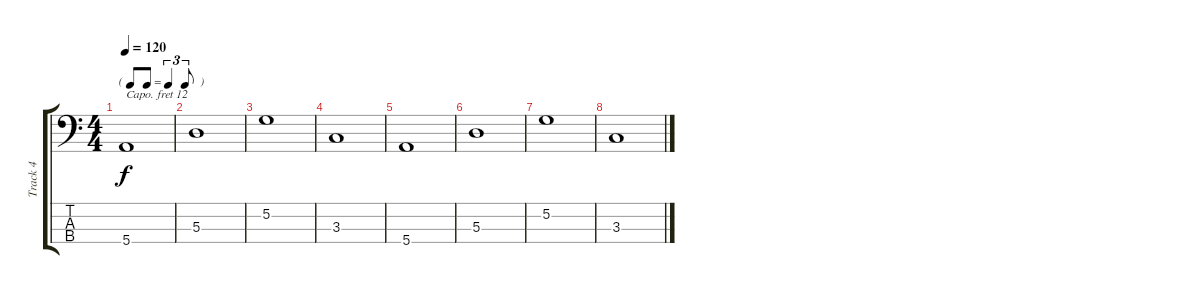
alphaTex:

\track ("Track 4" "Track 4") {instrument acousticgrandpiano}
\staff {score tabs}
\capo 12
\tuning (G2 D2 A1 E1) {hide}
\ts (4 4)
\tf triplet8th
\tempo 120
\clef f4
\ks c
5.4.1{dy f} |
5.3.1 |
5.2.1 |
3.3.1 |
5.4.1 |
5.3.1 |
5.2.1 |
3.3.1
